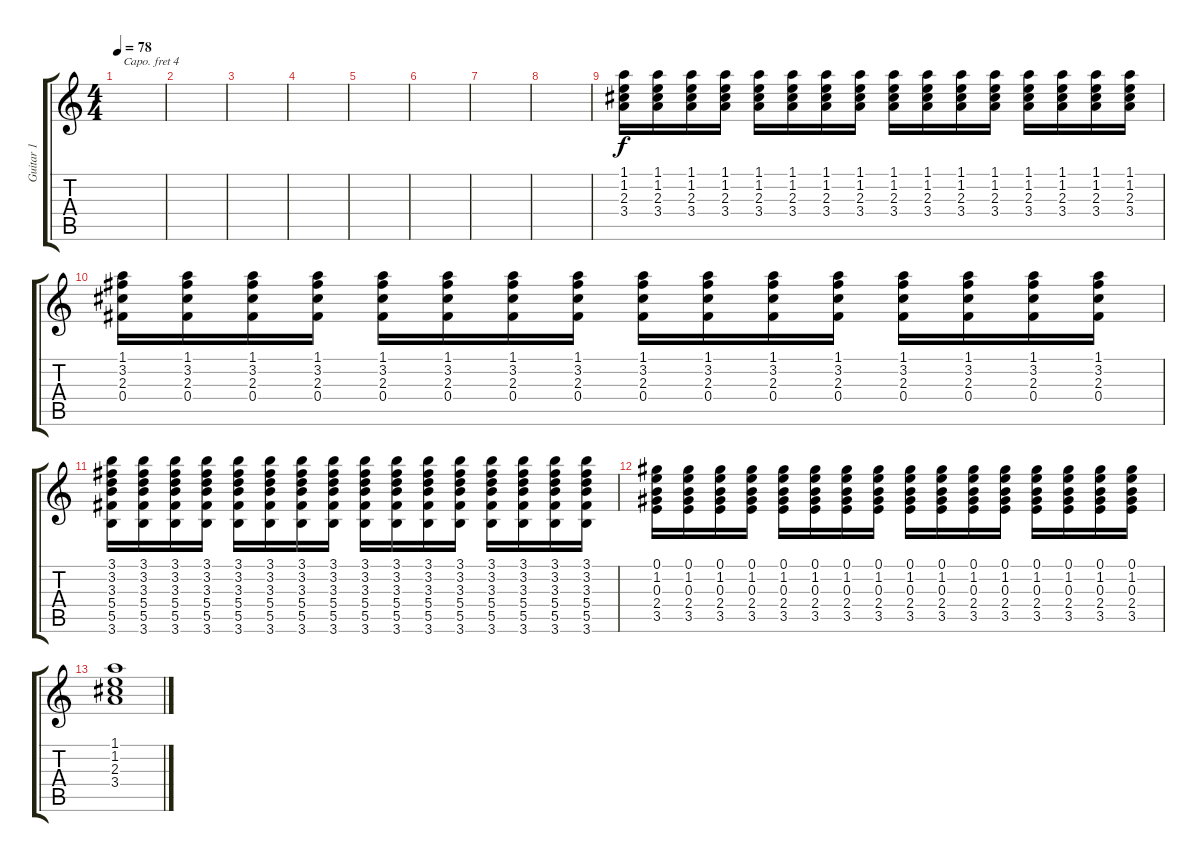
\track ("Guitar 1" "Guitar 1") {instrument acousticguitarsteel}
\staff {score tabs}
\capo 4
\tuning (E4 B3 G3 D3 A2 E2) {hide}
\ts (4 4)
\tempo 78
\clef g2
\ks c
|
|
|
|
|
|
|
|
(1.1 1.2 2.3 3.4).16 (1.1 1.2 2.3 3.4).16 (1.1 1.2 2.3 3.4).16 (1.1 1.2 2.3 3.4).16 (1.1 1.2 2.3 3.4).16 (1.1 1.2 2.3 3.4).16 (1.1 1.2 2.3 3.4).16 (1.1 1.2 2.3 3.4).16 (1.1 1.2 2.3 3.4).16 (1.1 1.2 2.3 3.4).16 (1.1 1.2 2.3 3.4).16 (1.1 1.2 2.3 3.4).16 (1.1 1.2 2.3 3.4).16 (1.1 1.2 2.3 3.4).16 (1.1 1.2 2.3 3.4).16 (1.1 1.2 2.3 3.4).16 |
(1.1 3.2 2.3 0.4).16 (1.1 3.2 2.3 0.4).16 (1.1 3.2 2.3 0.4).16 (1.1 3.2 2.3 0.4).16 (1.1 3.2 2.3 0.4).16 (1.1 3.2 2.3 0.4).16 (1.1 3.2 2.3 0.4).16 (1.1 3.2 2.3 0.4).16 (1.1 3.2 2.3 0.4).16 (1.1 3.2 2.3 0.4).16 (1.1 3.2 2.3 0.4).16 (1.1 3.2 2.3 0.4).16 (1.1 3.2 2.3 0.4).16 (1.1 3.2 2.3 0.4).16 (1.1 3.2 2.3 0.4).16 (1.1 3.2 2.3 0.4).16 |
(3.1 3.2 3.3 5.4 5.5 3.6).16 (3.1 3.2 3.3 5.4 5.5 3.6).16 (3.1 3.2 3.3 5.4 5.5 3.6).16 (3.1 3.2 3.3 5.4 5.5 3.6).16 (3.1 3.2 3.3 5.4 5.5 3.6).16 (3.1 3.2 3.3 5.4 5.5 3.6).16 (3.1 3.2 3.3 5.4 5.5 3.6).16 (3.1 3.2 3.3 5.4 5.5 3.6).16 (3.1 3.2 3.3 5.4 5.5 3.6).16 (3.1 3.2 3.3 5.4 5.5 3.6).16 (3.1 3.2 3.3 5.4 5.5 3.6).16 (3.1 3.2 3.3 5.4 5.5 3.6).16 (3.1 3.2 3.3 5.4 5.5 3.6).16 (3.1 3.2 3.3 5.4 5.5 3.6).16 (3.1 3.2 3.3 5.4 5.5 3.6).16 (3.1 3.2 3.3 5.4 5.5 3.6).16 |
(0.1 1.2 0.3 2.4 3.5).16 (0.1 1.2 0.3 2.4 3.5).16 (0.1 1.2 0.3 2.4 3.5).16 (0.1 1.2 0.3 2.4 3.5).16 (0.1 1.2 0.3 2.4 3.5).16 (0.1 1.2 0.3 2.4 3.5).16 (0.1 1.2 0.3 2.4 3.5).16 (0.1 1.2 0.3 2.4 3.5).16 (0.1 1.2 0.3 2.4 3.5).16 (0.1 1.2 0.3 2.4 3.5).16 (0.1 1.2 0.3 2.4 3.5).16 (0.1 1.2 0.3 2.4 3.5).16 (0.1 1.2 0.3 2.4 3.5).16 (0.1 1.2 0.3 2.4 3.5).16 (0.1 1.2 0.3 2.4 3.5).16 (0.1 1.2 0.3 2.4 3.5).16 |
(1.1 1.2 2.3 3.4).1
